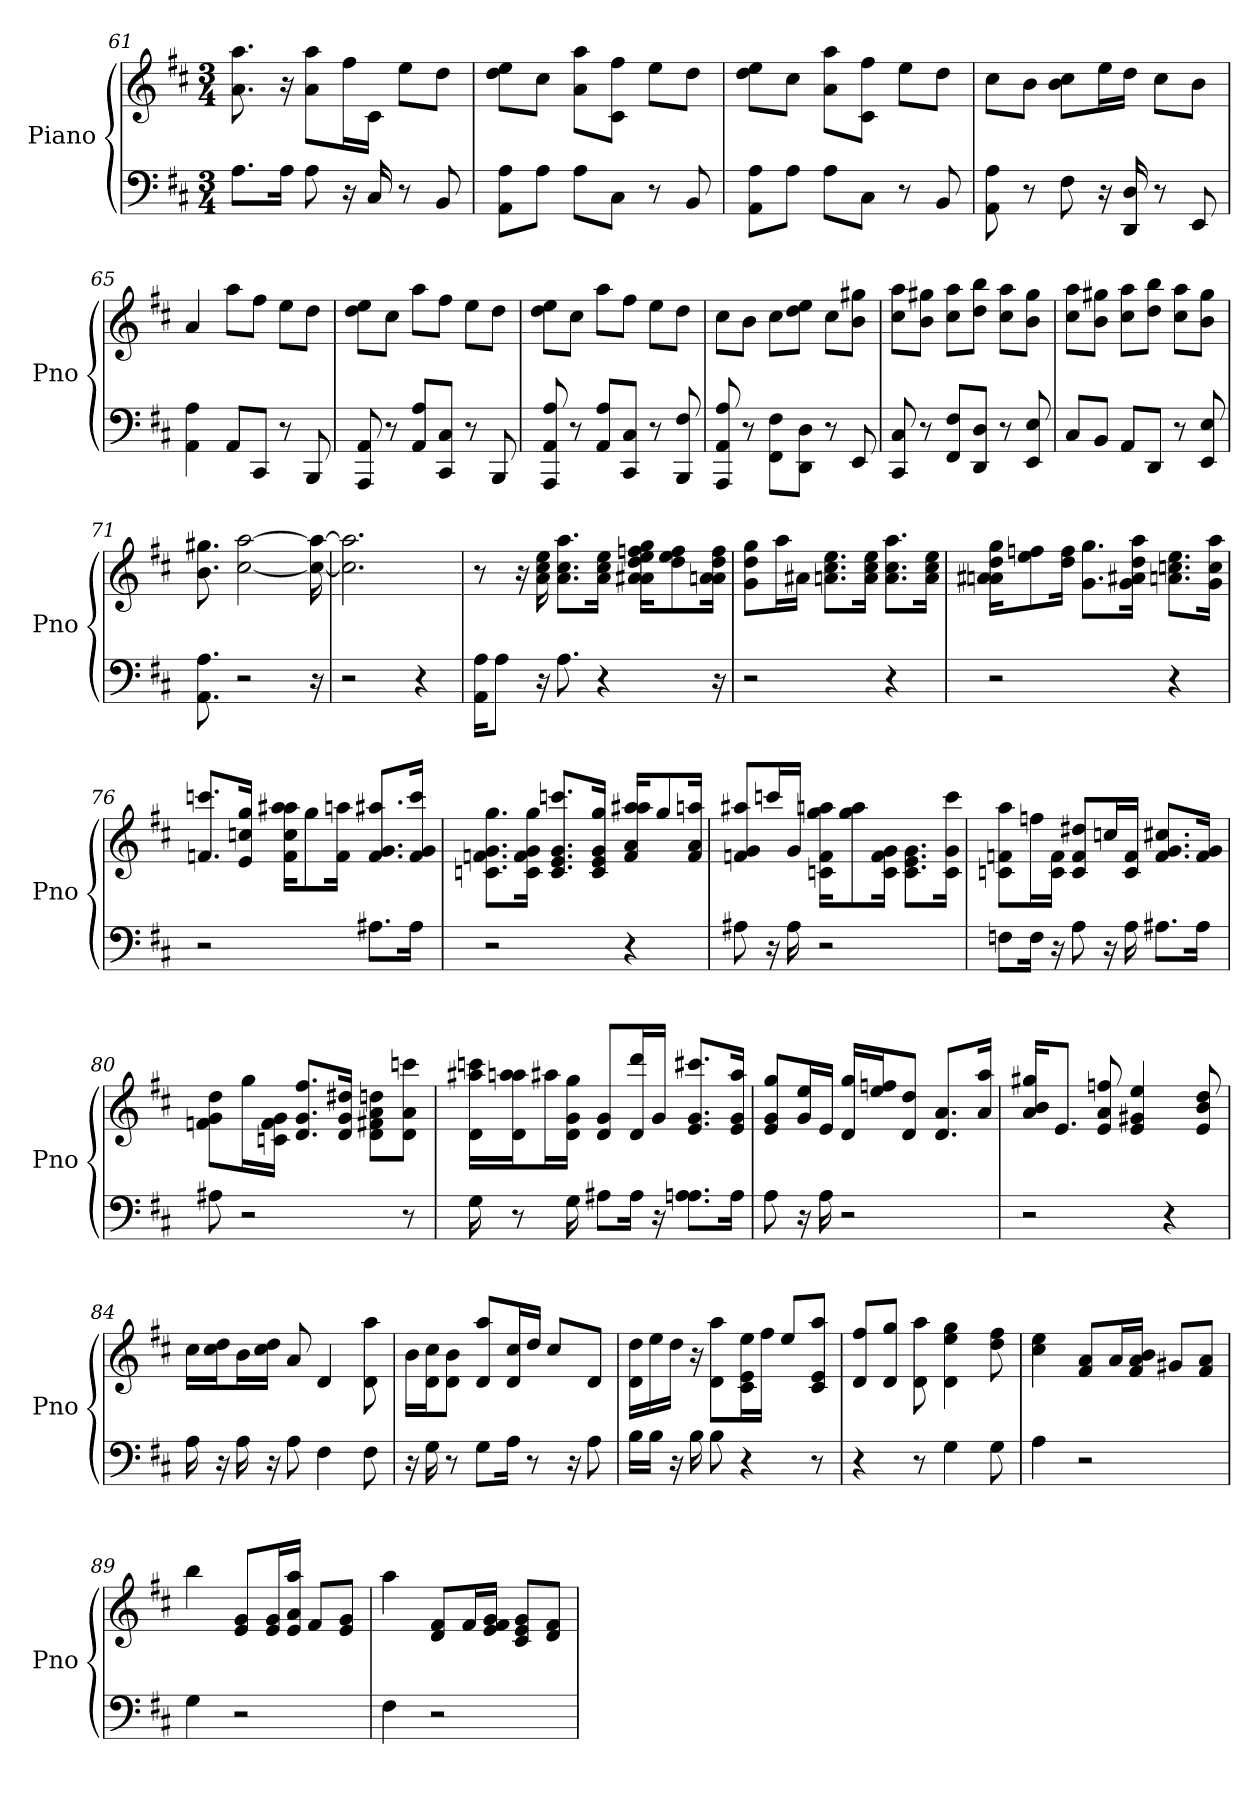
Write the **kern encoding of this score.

**kern	**kern
*part1	*part1
*staff2	*staff1
*I"Piano	*
*I'Pno	*
*clefF4	*clefG2
*k[f#c#]	*k[f#c#]
*D:	*D:
*M3/4	*M3/4
=61	=61
8.A\L	8.a 8.aa
16A\Jk	16r
8A	8aa\ 8a\L
16r	16ff#\L
16C#	16c#\JJ
8r	8ee\L
8BB	8dd\J
=62	=62
8AA\ 8A\L	8ee\ 8dd\L
8A\J	8cc#\J
8A\L	8aa\ 8a\L
8C#\J	8c#\ 8ff#\J
8r	8ee\L
8BB	8dd\J
=63	=63
8AA\ 8A\L	8ee\ 8dd\L
8A\J	8cc#\J
8A\L	8aa\ 8a\L
8C#\J	8c#\ 8ff#\J
8r	8ee\L
8BB	8dd\J
=64	=64
8A 8AA	8cc#\L
8r	8b\J
8F#	8cc#\ 8b\L
16r	16ee\L
16D 16DD	16dd\JJ
8r	8cc#\L
8EE	8b\J
=65	=65
4A 4AA	4a
8AA/L	8aa\L
8CC#/J	8ff#\J
8r	8ee\L
8BBB	8dd\J
=66	=66
8AA 8AAA	8ee\ 8dd\L
8r	8cc#\J
8AA/ 8A/L	8aa\L
8C#/ 8CC#/J	8ff#\J
8r	8ee\L
8BBB	8dd\J
=67	=67
8A 8AAA 8AA	8ee\ 8dd\L
8r	8cc#\J
8AA/ 8A/L	8aa\L
8C#/ 8CC#/J	8ff#\J
8r	8ee\L
8F# 8BBB	8dd\J
=68	=68
8AAA 8A 8AA	8cc#\L
8r	8b\J
8F#\ 8FF#\L	8cc#\L
8DD\ 8D\J	8ee\ 8dd\J
8r	8cc#\L
8EE	8b\ 8gg#\J
=69	=69
8CC# 8C#	8cc#\ 8aa\L
8r	8gg#\ 8b\J
8F#/ 8FF#/L	8cc#\ 8aa\L
8D/ 8DD/J	8dd\ 8bb\J
8r	8aa\ 8cc#\L
8EE 8E	8b\ 8gg#\J
=70	=70
8C#/L	8aa\ 8cc#\L
8BB/J	8gg#\ 8b\J
8AA/L	8aa\ 8cc#\L
8DD/J	8dd\ 8bb\J
8r	8aa\ 8cc#\L
8EE 8E	8gg#\ 8b\J
=71	=71
8.A 8.AA	8.b 8.gg#
2r	[2aa [2cc#
16r	16aa_ 16cc#_
=72	=72
2r	2.aa] 2.cc#]
4r	.
=73	=73
16A\ 16AA\KL	8r
8A\J	.
.	16r
16r	16cc# 16ee 16a
8.A	8.aa\ 8.a\ 8.cc#\L
4r	16ee\ 16a\ 16cc#\Jk
.	16ff\ 16a\ 16a#\ 16dd\ 16ee\ 16gg\KL
.	8dd\ 8ff\ 8ee\
16r	16a#\ 16a\ 16dd\ 16ff\Jk
=74	=74
2r	8dd\ 8g\ 8gg\L
.	16aa\L
.	16a#\JJ
.	8.ee\ 8.a\ 8.cc#\L
.	16cc#\ 16a\ 16ee\Jk
4r	8.cc#\ 8.a\ 8.aa\L
.	16ee\ 16cc#\ 16a\Jk
=75	=75
2r	16a#\ 16dd\ 16a\ 16gg\KL
.	8ff\ 8ee\
.	16dd\ 16ff\Jk
.	8.gg\ 8.g\L
.	16dd\ 16g\ 16a#\ 16aa\Jk
4r	8.ee\ 8.a\ 8.cc\L
.	16aa\ 16cc\ 16g\Jk
=76	=76
2r	8.f/ 8.ccc/L
.	16gg/ 16e/ 16cc/Jk
.	16aa\ 16f\ 16cc\ 16aa#\KL
.	8gg\
.	16f\ 16aa\Jk
8.A#\L	8.g/ 8.f/ 8.aa#/L
16A#\Jk	16g/ 16ccc/ 16f/Jk
=77	=77
2r	8.g\ 8.c\ 8.gg\ 8.f\L
.	16f\ 16g\ 16c\ 16gg\Jk
.	8.g/ 8.ccc/ 8.e/ 8.c/L
.	16e/ 16g/ 16gg/ 16c/Jk
4r	16f/ 16aa/ 16a/ 16aa#/KL
.	8gg/
.	16aa/ 16f/ 16a/Jk
=78	=78
8A#	8g/ 8f/ 8aa#/L
16r	16ccc/L
16A#	16g/JJ
2r	16aa\ 16c\ 16f\ 16gg\KL
.	8aa\ 8gg\
.	16g\ 16f\ 16c\Jk
.	8.g\ 8.e\ 8.c\L
.	16c\ 16g\ 16ccc\Jk
=79	=79
8F\L	8aa\ 8c\ 8f\L
16F\Jk	16ff\L
16r	16f\ 16c\JJ
8A	8dd#/ 8c/ 8f/L
16r	16cc/L
16A	16c/ 16f/JJ
8.A#\L	8.cc#/ 8.g/ 8.f/L
16A#\Jk	16f/ 16g/Jk
=80	=80
8A#	8dd\ 8f\ 8g\L
2r	16gg\L
.	16f\ 16c\ 16g\JJ
.	8.d/ 8.ff#/ 8.g/L
.	16d/ 16g/ 16dd#/Jk
.	8dd\ 8d\ 8f#\ 8a\L
8r	8d\ 8a\ 8ccc\J
=81	=81
16G	16aa#\ 16ccc\ 16d\LL
8r	16aa#\ 16aa\ 16d\J
.	16aa#\L
16G	16gg\ 16g\ 16d\JJ
8A#\L	8g/ 8d/L
16A#\Jk	16ddd/ 16d/L
16r	16g/JJ
8.A#\ 8.A\L	8.g/ 8.ccc#/ 8.e/L
16A\Jk	16g/ 16aa#/ 16e/Jk
=82	=82
8A	8g/ 8gg/ 8e/L
16r	16ee/ 16g/L
16A	16e/JJ
2r	16d/ 16gg/LL
.	16ff/ 16ee/J
.	8d/ 8dd/J
.	8.a/ 8.d/L
.	16aa/ 16a/Jk
=83	=83
2r	16a/ 16gg#/ 16b/KL
.	8.e/J
.	8e 8a 8ff
.	4e 4ee 4g#
4r	.
.	8e 8b 8dd
=84	=84
16A	16cc#\LL
16r	16dd\ 16cc#\J
16A	16b\L
16r	16dd\ 16cc#\JJ
8A	8a
4F#	4d
8F#	8d 8aa
=85	=85
16r	16b\LL
16G	16d\ 16cc#\J
8r	8d\ 8b\J
8G\L	8d/ 8aa/L
16A\Jk	16d/ 16cc#/L
8r	16dd/JJ
.	8cc#/L
16r	.
8A	8d/J
=86	=86
16B\LL	16dd\ 16d\LL
16B\JJ	16ee\
16r	16dd\JJ
16B	16r
8B	8aa\ 8d\L
4r	16c#\ 16e\ 16ee\L
.	16ff#\JJ
.	8ee/L
8r	8e/ 8aa/ 8c#/J
=87	=87
4r	8d/ 8ff#/L
.	8gg/ 8d/J
8r	8d 8aa
4G	4gg 4d 4ee
8G	8dd 8ff#
=88	=88
4A	4cc# 4ee
2r	8a/ 8f#/L
.	16a/L
.	16f#/ 16b/ 16a/JJ
.	8g#/L
.	8a/ 8f#/J
=89	=89
4G	4bb
2r	8g/ 8e/L
.	16e/ 16g/L
.	16aa/ 16a/ 16e/JJ
.	8f#/L
.	8g/ 8e/J
=90	=90
4F#	4aa
2r	8d/ 8f#/L
.	16f#/L
.	16g/ 16e/ 16f#/JJ
.	8g/ 8c#/ 8e/L
.	8f#/ 8d/J
=	=
*-	*-
